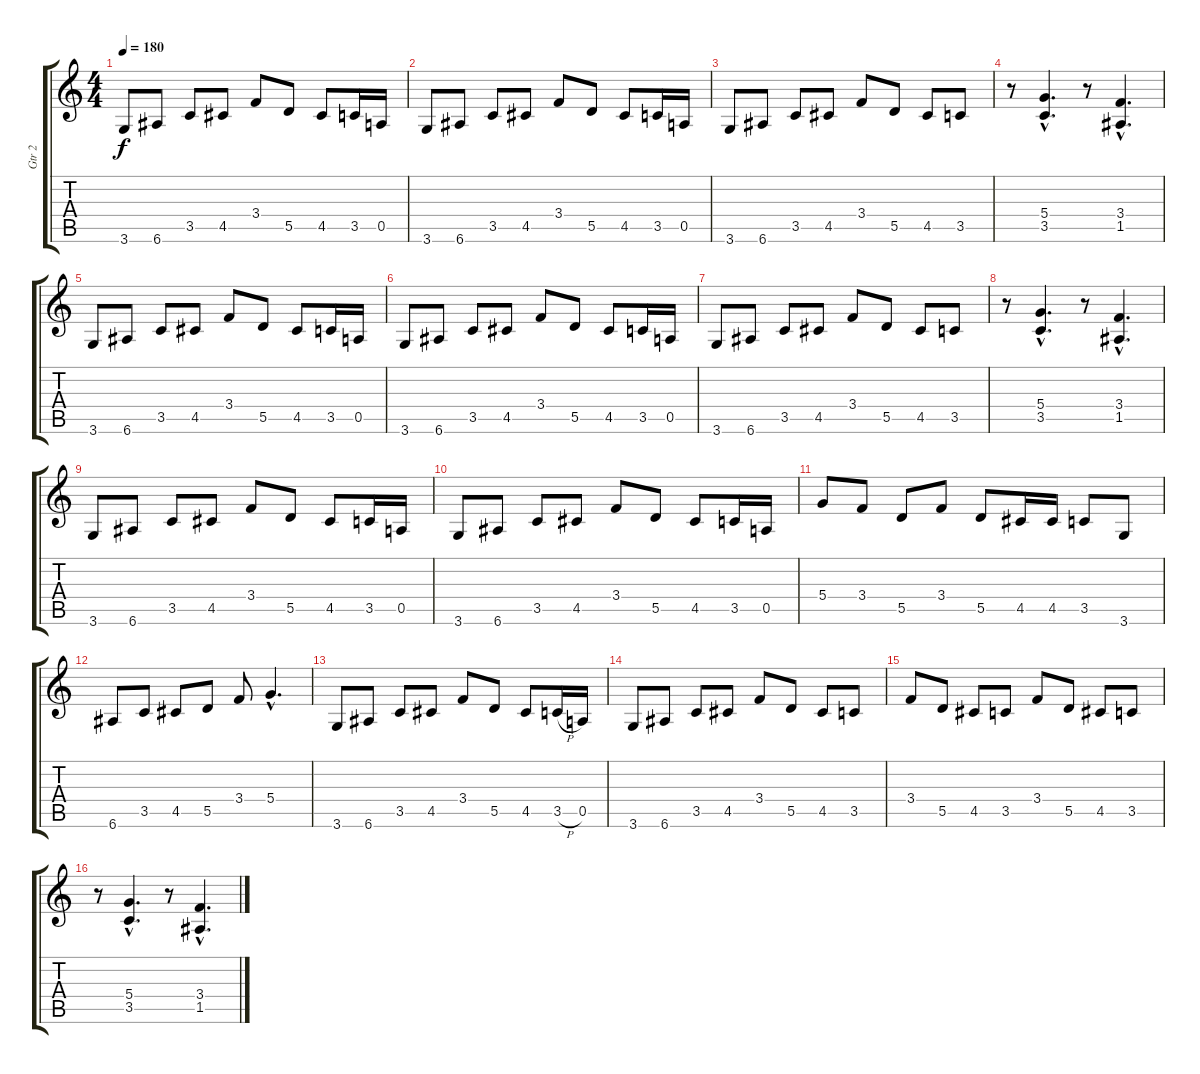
\track ("Gtr 2" "Gtr 2") {instrument distortionguitar}
\staff {score tabs}
\tuning (E4 B3 G3 D3 A2 E2) {hide}
\ts (4 4)
\tempo 180
\clef g2
\ks c
3.6.8{dy f instrument distortionguitar} 6.6.8 3.5.8 4.5.8 3.4.8 5.5.8 4.5.8 3.5.16 0.5.16 |
3.6.8 6.6.8 3.5.8 4.5.8 3.4.8 5.5.8 4.5.8 3.5.16 0.5.16 |
3.6.8 6.6.8 3.5.8 4.5.8 3.4.8 5.5.8 4.5.8 3.5.8 |
r.8 (5.4{hac} 3.5{hac}).4{d} r.8 (3.4{hac} 1.5{hac}).4{d} |
3.6.8 6.6.8 3.5.8 4.5.8 3.4.8 5.5.8 4.5.8 3.5.16 0.5.16 |
3.6.8 6.6.8 3.5.8 4.5.8 3.4.8 5.5.8 4.5.8 3.5.16 0.5.16 |
3.6.8 6.6.8 3.5.8 4.5.8 3.4.8 5.5.8 4.5.8 3.5.8 |
r.8 (5.4{hac} 3.5{hac}).4{d} r.8 (3.4{hac} 1.5{hac}).4{d} |
3.6.8 6.6.8 3.5.8 4.5.8 3.4.8 5.5.8 4.5.8 3.5.16 0.5.16 |
3.6.8 6.6.8 3.5.8 4.5.8 3.4.8 5.5.8 4.5.8 3.5.16 0.5.16 |
5.4.8 3.4.8 5.5.8 3.4.8 5.5.8 4.5.16 4.5.16 3.5.8 3.6.8 |
6.6.8 3.5.8 4.5.8 5.5.8 3.4.8 5.4{hac}.4{d} |
3.6.8 6.6.8 3.5.8 4.5.8 3.4.8 5.5.8 4.5.8 3.5{h}.16 0.5.16 |
3.6.8 6.6.8 3.5.8 4.5.8 3.4.8 5.5.8 4.5.8 3.5.8 |
3.4.8 5.5.8 4.5.8 3.5.8 3.4.8 5.5.8 4.5.8 3.5.8 |
r.8 (5.4{hac} 3.5{hac}).4{d} r.8 (3.4{hac} 1.5{hac}).4{d}
